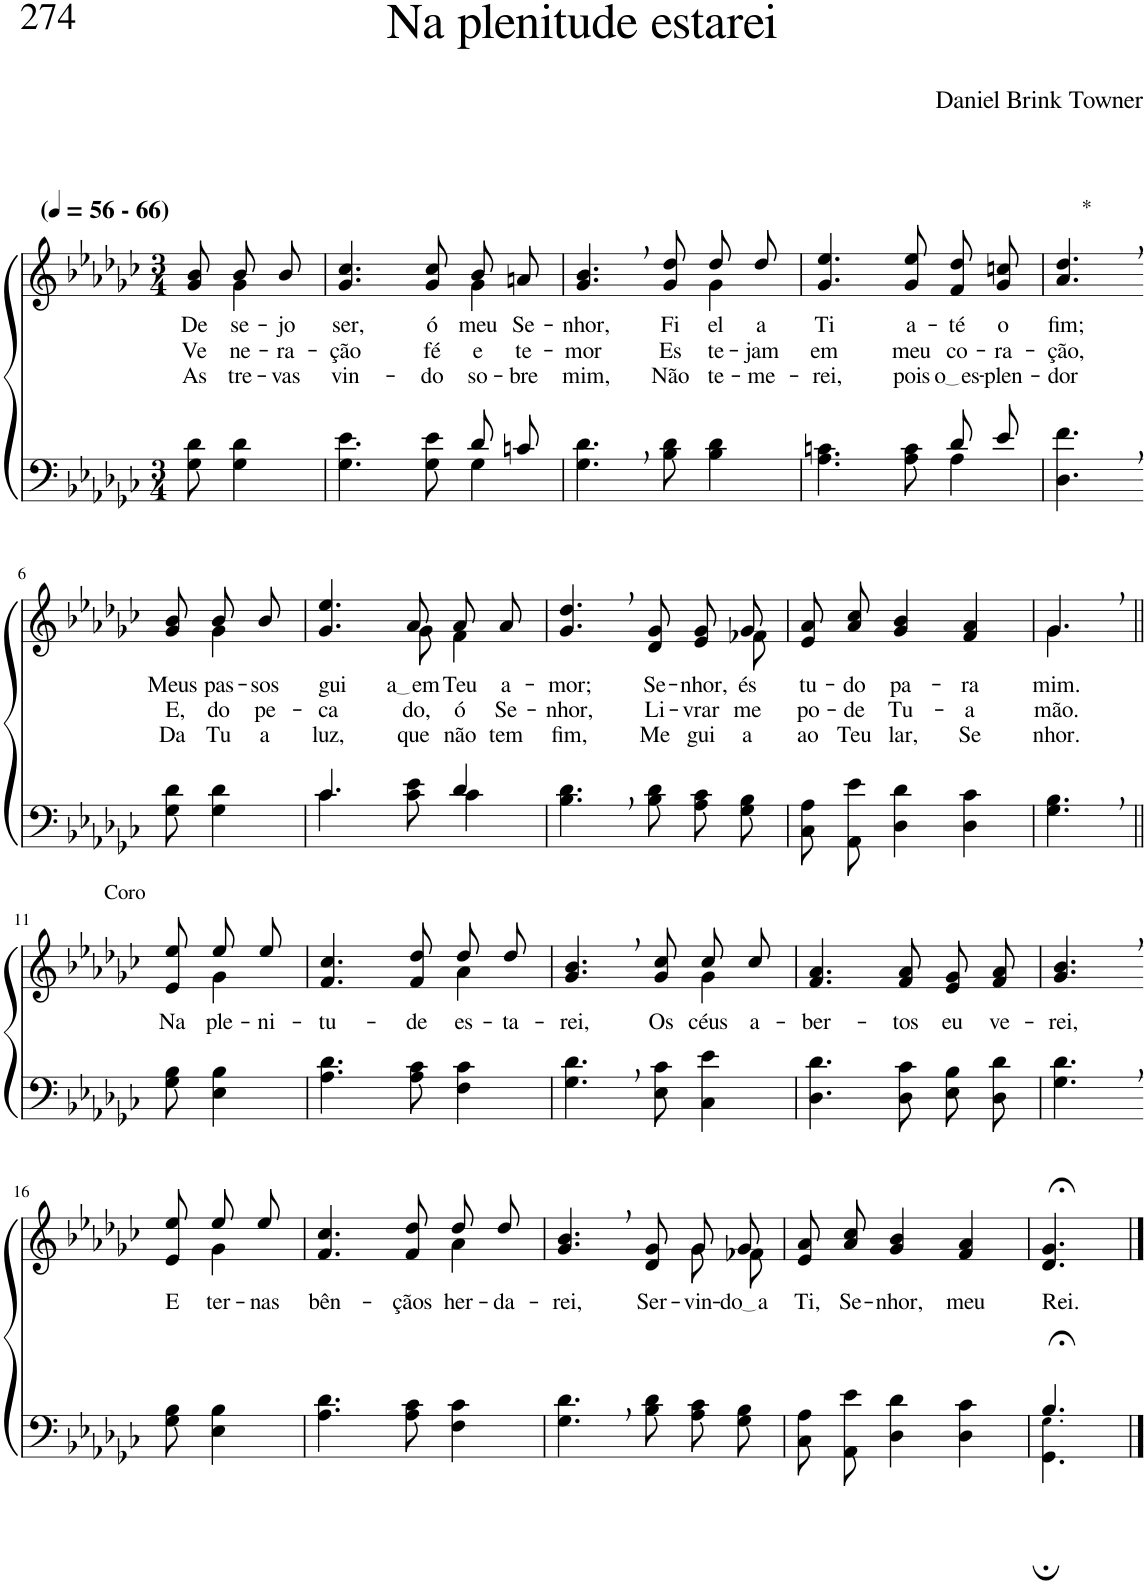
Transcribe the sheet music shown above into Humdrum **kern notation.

**kern	**kern	**text	**text	**text
*part2	*part1	*part1	*part1	*part1
*staff2	*staff1	*staff1	*staff1	*staff1
*I"Parte III e IV	*I"Parte I e II	*	*	*
*clefF4	*clefG2	*	*	*
*Trd2c3	*Trd2c3	*	*	*
*k[b-e-a-d-g-c-]	*k[b-e-a-d-g-c-]	*	*	*
*M3/4	*M3/4	*	*	*
*MM56	*MM56	*	*	*
=1	=1	=1	=1	=1
!	!LO:TX:a:B:t=(	!	!	!
!	!LO:TX:a:B:t=- 66)	!	!	!
!	!	!LO:LY:b	!LO:LY:b	!LO:LY:b
*	*^	*	*	*
8G-\ 8d-\	8g-/ 8b-/	8ryy	De-	Ve-	As
!	!	!	!LO:LY:b	!LO:LY:b	!LO:LY:b
4G-\ 4d-\	8b-/L	4g-\	-se-	ne-	tre-
!	!	!	!LO:LY:b	!LO:LY:b	!LO:LY:b
.	8b-/J	.	-jo	-ra-	-vas
=2	=2	=2	=2	=2	=2
*^	*	*	*	*	*
!	!	!	!	!LO:LY:b	!LO:LY:b	!LO:LY:b
2ryy	4.G-\ 4.e-\	4.g-/ 4.cc-/	2ryy	ser,	-ção	vin-
!	!	!	!	!LO:LY:b	!LO:LY:b	!LO:LY:b
.	8G-\ 8e-\	8g-/ 8cc-/	.	ó	fé	-do
!	!	!	!	!LO:LY:b	!LO:LY:b	!LO:LY:b
8d-/L	4G-\	8b-/L	4g-\	meu	e	so-
!	!	!	!	!LO:LY:b	!LO:LY:b	!LO:LY:b
8cn/J	.	8an/J	.	Se-	te-	bre
*v	*v	*	*	*	*	*
=3	=3	=3	=3	=3	=3
!	!	!	!LO:LY:b	!LO:LY:b	!LO:LY:b
4.G-\, 4.d-\,	4.g-/, 4.b-/,	2ryy	-nhor,	-mor	mim,
!	!	!	!LO:LY:b	!LO:LY:b	!LO:LY:b
8B-\ 8d-\	8g-/ 8dd-/	.	Fi-	Es-	Não
!	!	!	!LO:LY:b	!LO:LY:b	!LO:LY:b
4B-\ 4d-\	8dd-/L	4g-\	-el	te-	-te-
!	!	!	!LO:LY:b	!LO:LY:b	!LO:LY:b
.	8dd-/J	.	a	-jam	-me-
*	*v	*v	*	*	*
=4	=4	=4	=4	=4
*^	*	*	*	*
!	!	!	!LO:LY:b	!LO:LY:b	!LO:LY:b
4.ryy	4.A-\ 4.cn\	4.g-/ 4.ee-/	Ti	em	-rei,
!	!	!	!LO:LY:b	!LO:LY:b	!LO:LY:b
8ryy	8A-\ 8c\	8g-/ 8ee-/	a-	meu	pois
!	!	!	!LO:LY:b	!LO:LY:b	!LO:LY:b
8d-/L	4A-\	8f/ 8dd-/L	-té	co-	o es
!	!	!	!LO:LY:b	!LO:LY:b	!LO:LY:b
8e-/J	.	8g-/ 8ccn/J	o	-ra-	-plen-
*v	*v	*	*	*	*
=5	=5	=5	=5	=5
!	!LO:TX:a:t=*	!	!	!
!	!	!LO:LY:b	!LO:LY:b	!LO:LY:b
4.D-\, 4.f\,	4.a-/, 4.dd-/,	fim;	-ção,	-dor
!!LO:LB:g=z
=6-	=6-	=6-	=6-	=6-
!	!	!LO:LY:b	!LO:LY:b	!LO:LY:b
*	*^	*	*	*
8G-\ 8d-\	8g-/ 8b-/	8ryy	Meus	E,	Da
!	!	!	!LO:LY:b	!LO:LY:b	!LO:LY:b
4G-\ 4d-\	8b-/L	4g-\	pas-	do	Tu
!	!	!	!LO:LY:b	!LO:LY:b	!LO:LY:b
.	8b-/J	.	sos	pe-	a
=7	=7	=7	=7	=7	=7
*^	*	*	*	*	*
!	!	!	!	!LO:LY:b	!LO:LY:b	!LO:LY:b
4.c-\	4.c-/	4.g-/ 4.ee-/	4.ryy	gui-	-ca-	luz,
!	!	!	!	!LO:LY:b	!LO:LY:b	!LO:LY:b
8c-\ 8e-\	8ryy	8a-/	8g-\	a em	do,	que
!	!	!	!	!LO:LY:b	!LO:LY:b	!LO:LY:b
4c-\	4d-/	8a-/L	4f\	Teu	ó	não
!	!	!	!	!LO:LY:b	!LO:LY:b	!LO:LY:b
.	.	8a-/J	.	a-	Se-	tem
*v	*v	*	*	*	*	*
=8	=8	=8	=8	=8	=8
!	!	!	!LO:LY:b	!LO:LY:b	!LO:LY:b
4.B-\, 4.d-\,	4.g-/, 4.dd-/,	8ryy	-mor;	-nhor,	fim,
!	!	!	!LO:LY:b	!LO:LY:b	!LO:LY:b
*	*v	*v	*	*	*
8B-\ 8d-\	8d-/ 8g-/	Se-	Li-	Me
!	!	!LO:LY:b	!LO:LY:b	!LO:LY:b
8A-\ 8c-\L	8e-/ 8g-/L	-nhor,	-vrar-	gui-
*	*^	*	*	*
!	!	!	!LO:LY:b	!LO:LY:b	!LO:LY:b
8G-\ 8B-\J	8g-/J	8f-X\	és	-me	a
=9	=9	=9	=9	=9	=9
!	!	!	!LO:LY:b	!LO:LY:b	!LO:LY:b
*	*v	*v	*	*	*
8C-\ 8A-\L	8e-/ 8a-/L	tu-	-po-	ao
!	!	!LO:LY:b	!LO:LY:b	!LO:LY:b
8AA-\ 8e-\J	8a-/ 8cc-/J	-do	-de	Teu
!	!	!LO:LY:b	!LO:LY:b	!LO:LY:b
4D-\ 4d-\	4g-/ 4b-/	pa-	Tu-	lar,
!	!	!LO:LY:b	!LO:LY:b	!LO:LY:b
4D-\ 4c-\	4f/ 4a-/	-ra	-a	Se-
=10	=10	=10	=10	=10
*	*^	*	*	*
!	!	!	!LO:LY:b	!LO:LY:b	!LO:LY:b
4.G-\, 4.B-\,	4.g-,/	4.g-\	mim.	mão.	-nhor.
!!LO:LB:g=z	!!
=11||	=11||	=11||	=11||	=11||	=11||
!	!LO:TX:a:t=Coro	!	!	!	!
!	!	!	!LO:LY:b	!	!
8G-\ 8B-\	8e-/ 8ee-/	8ryy	Na	.	.
!	!	!	!LO:LY:b	!	!
4E-\ 4B-\	8ee-/L	4g-\	ple-	.	.
!	!	!	!LO:LY:b	!	!
.	8ee-/J	.	ni-	.	.
=12	=12	=12	=12	=12	=12
!	!	!	!LO:LY:b	!	!
4.A-\ 4.d-\	4.f/ 4.cc-/	2ryy	-tu-	.	.
!	!	!	!LO:LY:b	!	!
8A-\ 8c-\	8f/ 8dd-/	.	-de	.	.
!	!	!	!LO:LY:b	!	!
4F\ 4c-\	8dd-/L	4a-\	-es-	.	.
!	!	!	!LO:LY:b	!	!
.	8dd-/J	.	-ta-	.	.
=13	=13	=13	=13	=13	=13
!	!	!	!LO:LY:b	!	!
4.G-\, 4.d-\,	4.g-/, 4.b-/,	2ryy	-rei,	.	.
!	!	!	!LO:LY:b	!	!
8E-\ 8c-\	8g-/ 8cc-/	.	Os	.	.
!	!	!	!LO:LY:b	!	!
4C-\ 4e-\	8cc-/L	4g-\	céus	.	.
!	!	!	!LO:LY:b	!	!
.	8cc-/J	.	a-	.	.
*	*v	*v	*	*	*
=14	=14	=14	=14	=14
!	!	!LO:LY:b	!	!
4.D-\ 4.d-\	4.f/ 4.a-/	-ber-	.	.
!	!	!LO:LY:b	!	!
8D-\ 8c-\	8f/ 8a-/	-tos	.	.
!	!	!LO:LY:b	!	!
8E-\ 8B-\L	8e-/ 8g-/L	eu	.	.
!	!	!LO:LY:b	!	!
8D-\ 8d-\J	8f/ 8a-/J	ve-	.	.
=15	=15	=15	=15	=15
!	!	!LO:LY:b	!	!
4.G-\, 4.d-\,	4.g-/, 4.b-/,	-rei,	.	.
!!LO:LB:g=z
=16-	=16-	=16-	=16-	=16-
!	!	!LO:LY:b	!	!
*	*^	*	*	*
8G-\ 8B-\	8e-/ 8ee-/	8ryy	E-	.	.
!	!	!	!LO:LY:b	!	!
4E-\ 4B-\	8ee-/L	4g-\	ter-	.	.
!	!	!	!LO:LY:b	!	!
.	8ee-/J	.	-nas	.	.
=17	=17	=17	=17	=17	=17
!	!	!	!LO:LY:b	!	!
4.A-\ 4.d-\	4.f/ 4.cc-/	2ryy	bên-	.	.
!	!	!	!LO:LY:b	!	!
8A-\ 8c-\	8f/ 8dd-/	.	-çãos	.	.
!	!	!	!LO:LY:b	!	!
4F\ 4c-\	8dd-/L	4a-\	her-	.	.
!	!	!	!LO:LY:b	!	!
.	8dd-/J	.	-da-	.	.
=18	=18	=18	=18	=18	=18
!	!	!	!LO:LY:b	!	!
4.G-\, 4.d-\,	4.g-/, 4.b-/,	2ryy	-rei,	.	.
!	!	!	!LO:LY:b	!	!
8B-\ 8d-\	8d-/ 8g-/	.	Ser-	.	.
!	!	!	!LO:LY:b	!	!
8A-\ 8c-\L	8g-/L	8g-\L	-vin-	.	.
!	!	!	!LO:LY:b	!	!
8G-\ 8B-\J	8g-/J	8f-X\J	do a	.	.
=19	=19	=19	=19	=19	=19
!	!	!	!LO:LY:b	!	!
*	*v	*v	*	*	*
8C-\ 8A-\L	8e-/ 8a-/L	Ti,	.	.
!	!	!LO:LY:b	!	!
8AA-\ 8e-\J	8a-/ 8cc-/J	Se-	.	.
!	!	!LO:LY:b	!	!
4D-\ 4d-\	4g-/ 4b-/	-nhor,	.	.
!	!	!LO:LY:b	!	!
4D-\ 4c-\	4f/ 4a-/	meu	.	.
=20	=20	=20	=20	=20
*^	*	*	*	*
!	!	!	!LO:LY:b	!	!
4.B-;</	4.GG-\; 4.G-!\;	4.d-/;< 4.g-/;<	Rei.-	.	.
*v	*v	*	*	*	*
==	==	==	==	==
*-	*-	*-	*-	*-
